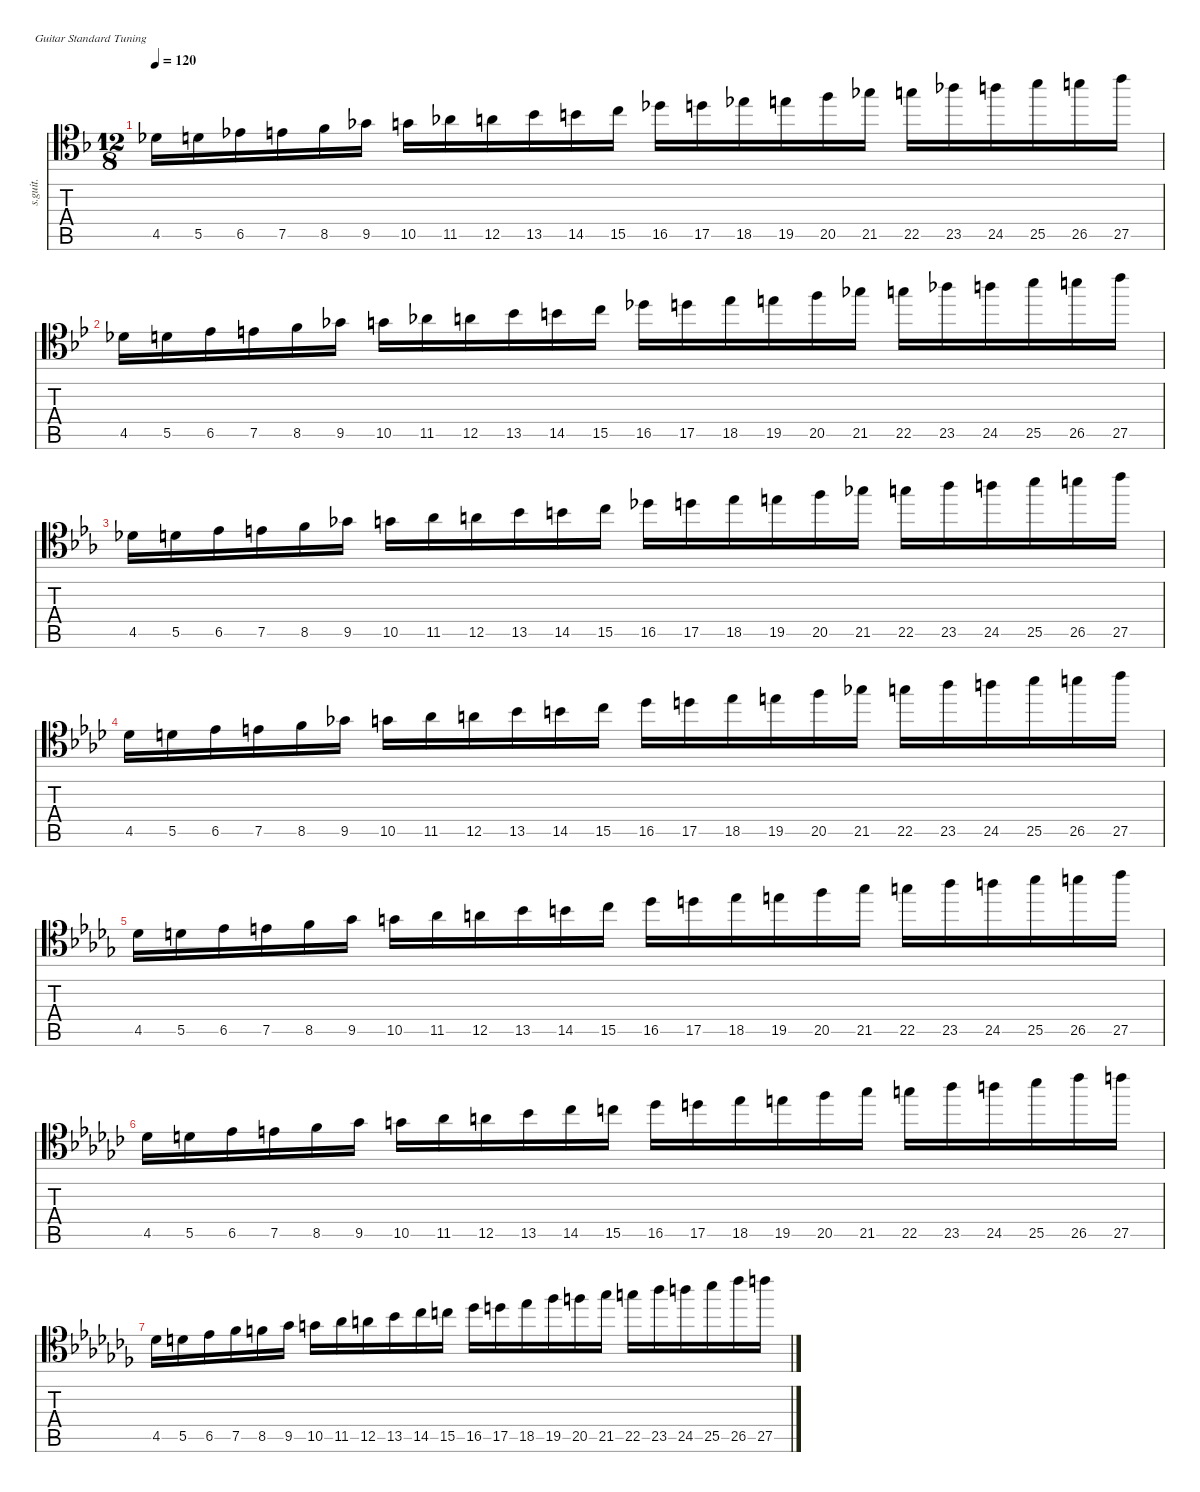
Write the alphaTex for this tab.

\defaultSystemsLayout 4
\hideDynamics
\bracketExtendMode nobrackets
\otherSystemsTrackNameOrientation horizontal
\track ("Track 1" "s.guit.") {instrument acousticguitarsteel}
\staff {score tabs}
\tuning (E4 B3 G3 D3 A2 E2)
\ts (12 8)
\tempo 120
\clef c4
\ks f
4.5{acc b}.16{dy mf beam Down} 5.5{acc forcenatural}.16{beam Down} 6.5{acc b}.16{beam Down} 7.5{acc forcenatural}.16{beam Down} 8.5{acc forcenatural}.16{beam Down} 9.5{acc b}.16{beam Down} 10.5{acc forcenatural}.16{beam Down} 11.5{acc b}.16{beam Down} 12.5{acc forcenatural}.16{beam Down} 13.5{acc b}.16{beam Down} 14.5{acc forcenatural}.16{beam Down} 15.5{acc forcenatural}.16{beam Down} 16.5{acc b}.16{beam Down} 17.5{acc forcenatural}.16{beam Down} 18.5{acc b}.16{beam Down} 19.5{acc forcenatural}.16{beam Down} 20.5{acc forcenatural}.16{beam Down} 21.5{acc b}.16{beam Down} 22.5{acc forcenatural}.16{beam Down} 23.5{acc b}.16{beam Down} 24.5{acc forcenatural}.16{beam Down} 25.5{acc b}.16{beam Down} 26.5{acc forcenatural}.16{beam Down} 27.5{acc forcenatural}.16{beam Down} |
\ks bb
4.5{acc b}.16{beam Down} 5.5{acc forcenatural}.16{beam Down} 6.5{acc b}.16{beam Down} 7.5{acc forcenatural}.16{beam Down} 8.5{acc forcenatural}.16{beam Down} 9.5{acc b}.16{beam Down} 10.5{acc forcenatural}.16{beam Down} 11.5{acc b}.16{beam Down} 12.5{acc forcenatural}.16{beam Down} 13.5{acc b}.16{beam Down} 14.5{acc forcenatural}.16{beam Down} 15.5{acc forcenatural}.16{beam Down} 16.5{acc b}.16{beam Down} 17.5{acc forcenatural}.16{beam Down} 18.5{acc b}.16{beam Down} 19.5{acc forcenatural}.16{beam Down} 20.5{acc forcenatural}.16{beam Down} 21.5{acc b}.16{beam Down} 22.5{acc forcenatural}.16{beam Down} 23.5{acc b}.16{beam Down} 24.5{acc forcenatural}.16{beam Down} 25.5{acc b}.16{beam Down} 26.5{acc forcenatural}.16{beam Down} 27.5{acc forcenatural}.16{beam Down} |
\ks eb
4.5{acc b}.16{beam Down} 5.5{acc forcenatural}.16{beam Down} 6.5{acc b}.16{beam Down} 7.5{acc forcenatural}.16{beam Down} 8.5{acc forcenatural}.16{beam Down} 9.5{acc b}.16{beam Down} 10.5{acc forcenatural}.16{beam Down} 11.5{acc b}.16{beam Down} 12.5{acc forcenatural}.16{beam Down} 13.5{acc b}.16{beam Down} 14.5{acc forcenatural}.16{beam Down} 15.5{acc forcenatural}.16{beam Down} 16.5{acc b}.16{beam Down} 17.5{acc forcenatural}.16{beam Down} 18.5{acc b}.16{beam Down} 19.5{acc forcenatural}.16{beam Down} 20.5{acc forcenatural}.16{beam Down} 21.5{acc b}.16{beam Down} 22.5{acc forcenatural}.16{beam Down} 23.5{acc b}.16{beam Down} 24.5{acc forcenatural}.16{beam Down} 25.5{acc b}.16{beam Down} 26.5{acc forcenatural}.16{beam Down} 27.5{acc forcenatural}.16{beam Down} |
\ks ab
4.5{acc b}.16{beam Down} 5.5{acc forcenatural}.16{beam Down} 6.5{acc b}.16{beam Down} 7.5{acc forcenatural}.16{beam Down} 8.5{acc forcenatural}.16{beam Down} 9.5{acc b}.16{beam Down} 10.5{acc forcenatural}.16{beam Down} 11.5{acc b}.16{beam Down} 12.5{acc forcenatural}.16{beam Down} 13.5{acc b}.16{beam Down} 14.5{acc forcenatural}.16{beam Down} 15.5{acc forcenatural}.16{beam Down} 16.5{acc b}.16{beam Down} 17.5{acc forcenatural}.16{beam Down} 18.5{acc b}.16{beam Down} 19.5{acc forcenatural}.16{beam Down} 20.5{acc forcenatural}.16{beam Down} 21.5{acc b}.16{beam Down} 22.5{acc forcenatural}.16{beam Down} 23.5{acc b}.16{beam Down} 24.5{acc forcenatural}.16{beam Down} 25.5{acc b}.16{beam Down} 26.5{acc forcenatural}.16{beam Down} 27.5{acc forcenatural}.16{beam Down} |
\ks db
4.5{acc b}.16{beam Down} 5.5{acc forcenatural}.16{beam Down} 6.5{acc b}.16{beam Down} 7.5{acc forcenatural}.16{beam Down} 8.5{acc forcenatural}.16{beam Down} 9.5{acc b}.16{beam Down} 10.5{acc forcenatural}.16{beam Down} 11.5{acc b}.16{beam Down} 12.5{acc forcenatural}.16{beam Down} 13.5{acc b}.16{beam Down} 14.5{acc forcenatural}.16{beam Down} 15.5{acc forcenatural}.16{beam Down} 16.5{acc b}.16{beam Down} 17.5{acc forcenatural}.16{beam Down} 18.5{acc b}.16{beam Down} 19.5{acc forcenatural}.16{beam Down} 20.5{acc forcenatural}.16{beam Down} 21.5{acc b}.16{beam Down} 22.5{acc forcenatural}.16{beam Down} 23.5{acc b}.16{beam Down} 24.5{acc forcenatural}.16{beam Down} 25.5{acc b}.16{beam Down} 26.5{acc forcenatural}.16{beam Down} 27.5{acc forcenatural}.16{beam Down} |
\ks gb
4.5{acc b}.16{beam Down} 5.5{acc forcenatural}.16{beam Down} 6.5{acc b}.16{beam Down} 7.5{acc forcenatural}.16{beam Down} 8.5{acc forcenatural}.16{beam Down} 9.5{acc b}.16{beam Down} 10.5{acc forcenatural}.16{beam Down} 11.5{acc b}.16{beam Down} 12.5{acc forcenatural}.16{beam Down} 13.5{acc b}.16{beam Down} 14.5{acc b}.16{beam Down} 15.5{acc forcenatural}.16{beam Down} 16.5{acc b}.16{beam Down} 17.5{acc forcenatural}.16{beam Down} 18.5{acc b}.16{beam Down} 19.5{acc forcenatural}.16{beam Down} 20.5{acc forcenatural}.16{beam Down} 21.5{acc b}.16{beam Down} 22.5{acc forcenatural}.16{beam Down} 23.5{acc b}.16{beam Down} 24.5{acc forcenatural}.16{beam Down} 25.5{acc b}.16{beam Down} 26.5{acc b}.16{beam Down} 27.5{acc forcenatural}.16{beam Down} |
\ks cb
4.5{acc b}.16{beam Down} 5.5{acc forcenatural}.16{beam Down} 6.5{acc b}.16{beam Down} 7.5{acc b}.16{beam Down} 8.5{acc forcenatural}.16{beam Down} 9.5{acc b}.16{beam Down} 10.5{acc forcenatural}.16{beam Down} 11.5{acc b}.16{beam Down} 12.5{acc forcenatural}.16{beam Down} 13.5{acc b}.16{beam Down} 14.5{acc b}.16{beam Down} 15.5{acc forcenatural}.16{beam Down} 16.5{acc b}.16{beam Down} 17.5{acc forcenatural}.16{beam Down} 18.5{acc b}.16{beam Down} 19.5{acc b}.16{beam Down} 20.5{acc forcenatural}.16{beam Down} 21.5{acc b}.16{beam Down} 22.5{acc forcenatural}.16{beam Down} 23.5{acc b}.16{beam Down} 24.5{acc forcenatural}.16{beam Down} 25.5{acc b}.16{beam Down} 26.5{acc b}.16{beam Down} 27.5{acc forcenatural}.16{beam Down}
